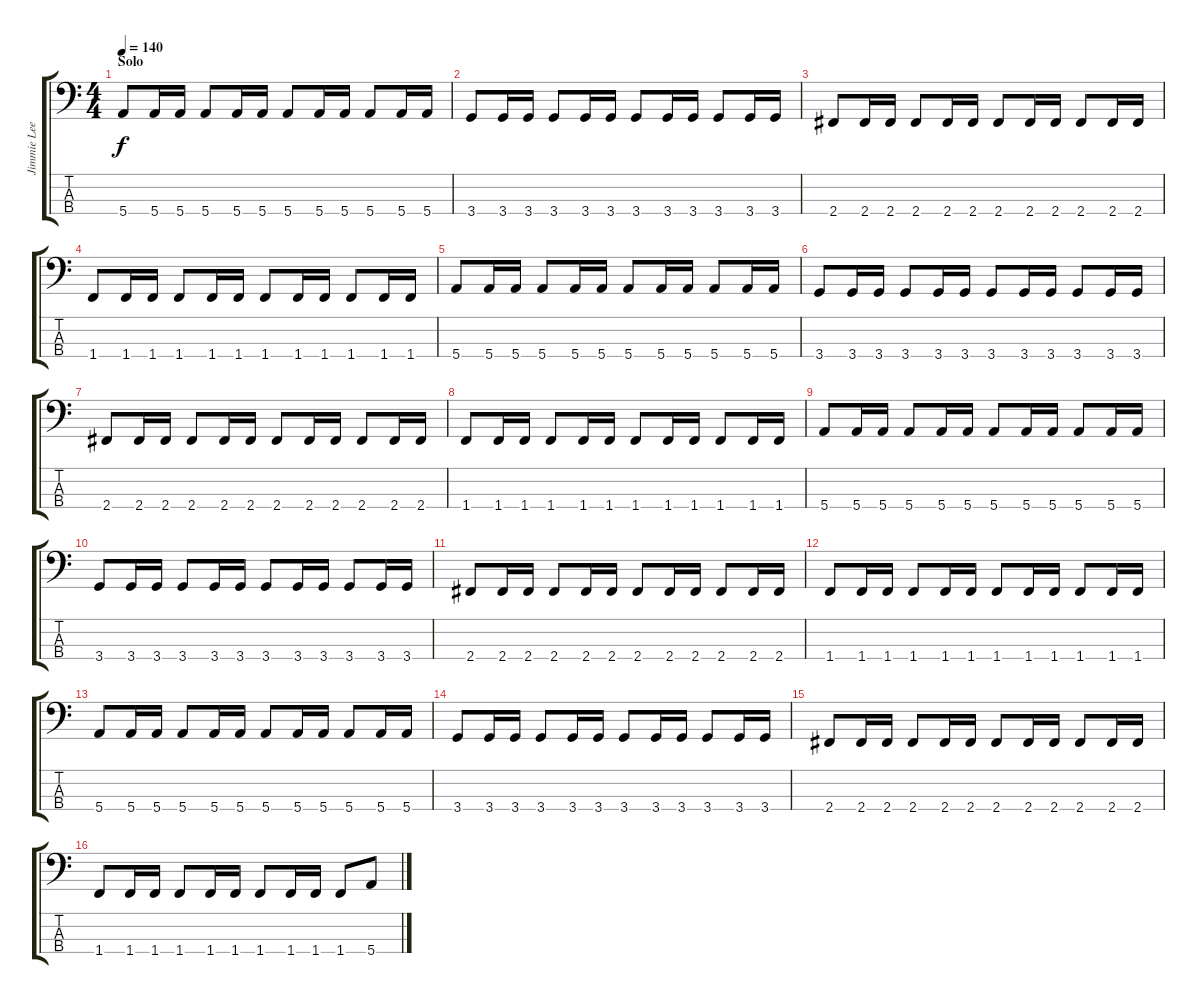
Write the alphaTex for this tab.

\track ("Jimmie Lee Sloas" "Jimmie Lee") {instrument electricbasspick}
\staff {score tabs}
\tuning (G2 D2 A1 E1) {hide}
\ts (4 4)
\section ("" "Solo")
\tempo 140
\clef f4
\ks c
5.4{t}.8{dy f} 5.4.16 5.4.16 5.4.8 5.4.16 5.4.16 5.4.8 5.4.16 5.4.16 5.4.8 5.4.16 5.4.16 |
3.4.8 3.4.16 3.4.16 3.4.8 3.4.16 3.4.16 3.4.8 3.4.16 3.4.16 3.4.8 3.4.16 3.4.16 |
2.4.8 2.4.16 2.4.16 2.4.8 2.4.16 2.4.16 2.4.8 2.4.16 2.4.16 2.4.8 2.4.16 2.4.16 |
1.4.8 1.4.16 1.4.16 1.4.8 1.4.16 1.4.16 1.4.8 1.4.16 1.4.16 1.4.8 1.4.16 1.4.16 |
5.4.8 5.4.16 5.4.16 5.4.8 5.4.16 5.4.16 5.4.8 5.4.16 5.4.16 5.4.8 5.4.16 5.4.16 |
3.4.8 3.4.16 3.4.16 3.4.8 3.4.16 3.4.16 3.4.8 3.4.16 3.4.16 3.4.8 3.4.16 3.4.16 |
2.4.8 2.4.16 2.4.16 2.4.8 2.4.16 2.4.16 2.4.8 2.4.16 2.4.16 2.4.8 2.4.16 2.4.16 |
1.4.8 1.4.16 1.4.16 1.4.8 1.4.16 1.4.16 1.4.8 1.4.16 1.4.16 1.4.8 1.4.16 1.4.16 |
5.4.8 5.4.16 5.4.16 5.4.8 5.4.16 5.4.16 5.4.8 5.4.16 5.4.16 5.4.8 5.4.16 5.4.16 |
3.4.8 3.4.16 3.4.16 3.4.8 3.4.16 3.4.16 3.4.8 3.4.16 3.4.16 3.4.8 3.4.16 3.4.16 |
2.4.8 2.4.16 2.4.16 2.4.8 2.4.16 2.4.16 2.4.8 2.4.16 2.4.16 2.4.8 2.4.16 2.4.16 |
1.4.8 1.4.16 1.4.16 1.4.8 1.4.16 1.4.16 1.4.8 1.4.16 1.4.16 1.4.8 1.4.16 1.4.16 |
5.4.8 5.4.16 5.4.16 5.4.8 5.4.16 5.4.16 5.4.8 5.4.16 5.4.16 5.4.8 5.4.16 5.4.16 |
3.4.8 3.4.16 3.4.16 3.4.8 3.4.16 3.4.16 3.4.8 3.4.16 3.4.16 3.4.8 3.4.16 3.4.16 |
2.4.8 2.4.16 2.4.16 2.4.8 2.4.16 2.4.16 2.4.8 2.4.16 2.4.16 2.4.8 2.4.16 2.4.16 |
1.4.8 1.4.16 1.4.16 1.4.8 1.4.16 1.4.16 1.4.8 1.4.16 1.4.16 1.4.8 5.4.8
